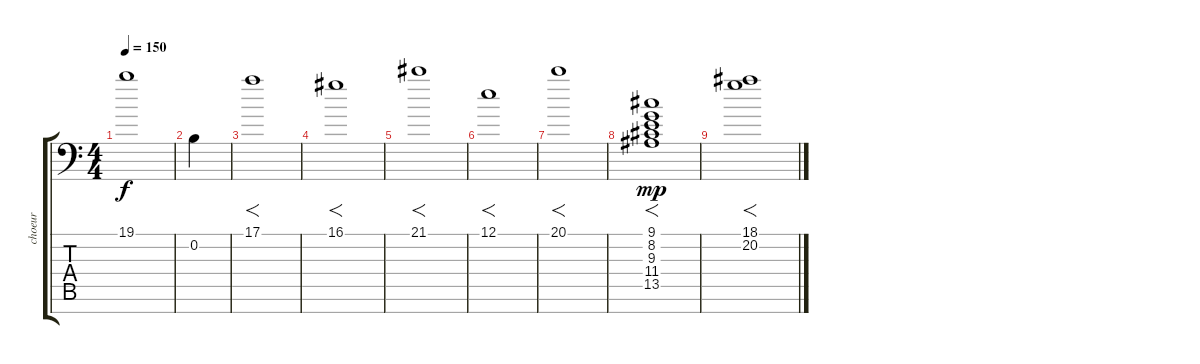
\track ("choeur" "choeur") {instrument choiraahs}
\staff {score tabs}
\tuning (E4 B3 G3 D3 A2 E2 C-1) {hide}
\ts (4 4)
\tempo 150
\clef f4
\ks c
19.1{t}.1{dy f} |
0.2.4 |
17.1.1{f} |
16.1.1{f} |
21.1.1{f} |
12.1.1{f} |
20.1.1{f} |
(9.1 8.2 9.3 11.4 13.5).1{f dy mp} |
(18.1 20.2).1{f}
